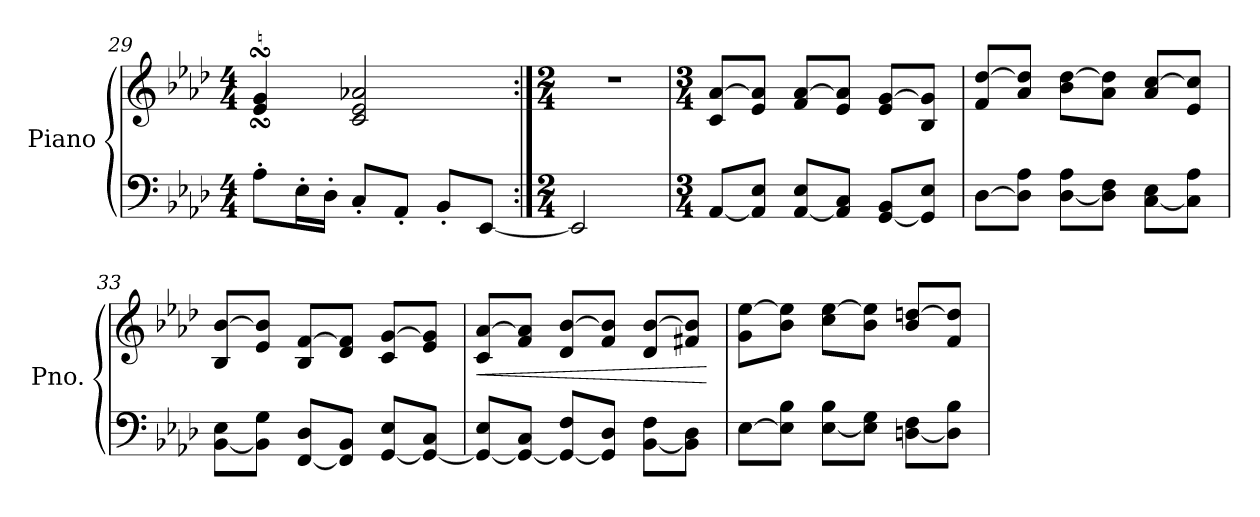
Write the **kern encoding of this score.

**kern	**kern	**dynam
*part1	*part1	*part1
*staff2	*staff1	*staff1/2
*I"Piano	*	*
*I'Pno.	*	*
*clefF4	*clefG2	*
*k[b-e-a-d-]	*k[b-e-a-d-]	*
*M4/4	*M4/4	*
=29	=29	=29
8A-'\L	4e-/sSSS 4g/sSSS	.
16E-'\L	.	.
16D-'\JJ	.	.
8C'/L	2c/ 2e-/ 2a-/	.
8AA-'/J	.	.
8BB-'/L	.	.
[8EE-/J	.	.
=30:|!	=30:|!	=30:|!
*M2/4	*M2/4	*
2EE-/]	2r	.
=31	=31	=31
*M3/4	*M3/4	*
[8AA-/L	8c/ [8a-/L	.
8AA-/] 8E-/J	8e-/ 8a-/]J	.
[8AA-/ 8E-/L	8f/ [8a-/L	.
8AA-/] 8C/J	8e-/ 8a-/]J	.
[8GG/ 8BB-/L	8e-/ [8g/L	.
8GG/] 8E-/J	8B-/ 8g/]J	.
=32	=32	=32
[8D-\L	8f/ [8dd-/L	.
8D-\] 8A-\J	8a-/ 8dd-/]J	.
[8D-\ 8A-\L	8b-\ [8dd-\L	.
8D-\] 8F\J	8a-\ 8dd-\]J	.
[8C\ 8E-\L	8a-/ [8cc/L	.
8C\] 8A-\J	8e-/ 8cc/]J	.
!!LO:PB:g=z
=33	=33	=33
[8BB-\ 8E-\L	8B-/ [8b-/L	.
8BB-\] 8G\J	8e-/ 8b-/]J	.
[8FF/ 8D-/L	8B-/ [8f/L	.
8FF/] 8BB-/J	8d-/ 8f/]J	.
[8GG/ 8E-/L	8c/ [8g/L	.
8GG/_ 8C/J	8e-/ 8g/]J	.
=34	=34	=34
!	!	!LO:HP:b
8GG/_ 8E-/L	8c/ [8a-/L	<
8GG/_ 8C/J	8f/ 8a-/]J	.
8GG/_ 8F/L	8d-/ [8b-/L	.
8GG/] 8D-/J	8f/ 8b-/]J	.
[8BB-\ 8F\L	8d-/ [8b-/L	.
8BB-\] 8D-\J	8f#X/ 8b-/]J	.
.	.	[
=35	=35	=35
[8E-\L	8g\ [8ee-\L	.
8E-\] 8B-\J	8b-\ 8ee-\]J	.
[8E-\ 8B-\L	8cc\ [8ee-\L	.
8E-\] 8G\J	8b-\ 8ee-\]J	.
[8Dn\ 8F\L	8b-/ [8ddn/L	.
8D\] 8B-\J	8f/ 8dd/]J	.
=	=	=
*-	*-	*-
